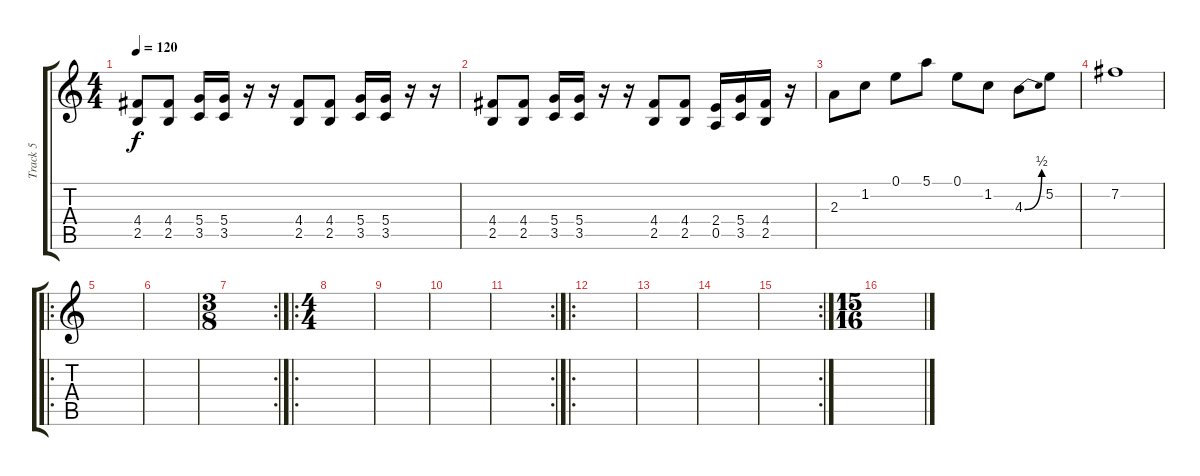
\track ("Track 5" "Track 5") {instrument acousticguitarsteel}
\staff {score tabs}
\tuning (E4 B3 G3 D3 A2 E2) {hide}
\ts (4 4)
\tempo 120
\clef g2
\ks c
(4.4 2.5).8{dy f} (4.4 2.5).8 (5.4 3.5).16 (5.4 3.5).16 r.16 r.16 (4.4 2.5).8 (4.4 2.5).8 (5.4 3.5).16 (5.4 3.5).16 r.16 r.16 |
(4.4 2.5).8 (4.4 2.5).8 (5.4 3.5).16 (5.4 3.5).16 r.16 r.16 (4.4 2.5).8 (4.4 2.5).8 (2.4 0.5).16 (5.4 3.5).16 (4.4 2.5).16 r.16 |
2.3.8 1.2.8 0.1.8 5.1.8 0.1.8 1.2.8 4.3{be (bend 0 0 60 2)}.8 5.2.8 |
7.2.1 |
\ro
|
|
\rc 2
\ts (3 8)
|
\ro
\ts (4 4)
|
|
|
\rc 2
|
\ro
|
|
|
\rc 2
|
\ts (15 16)
